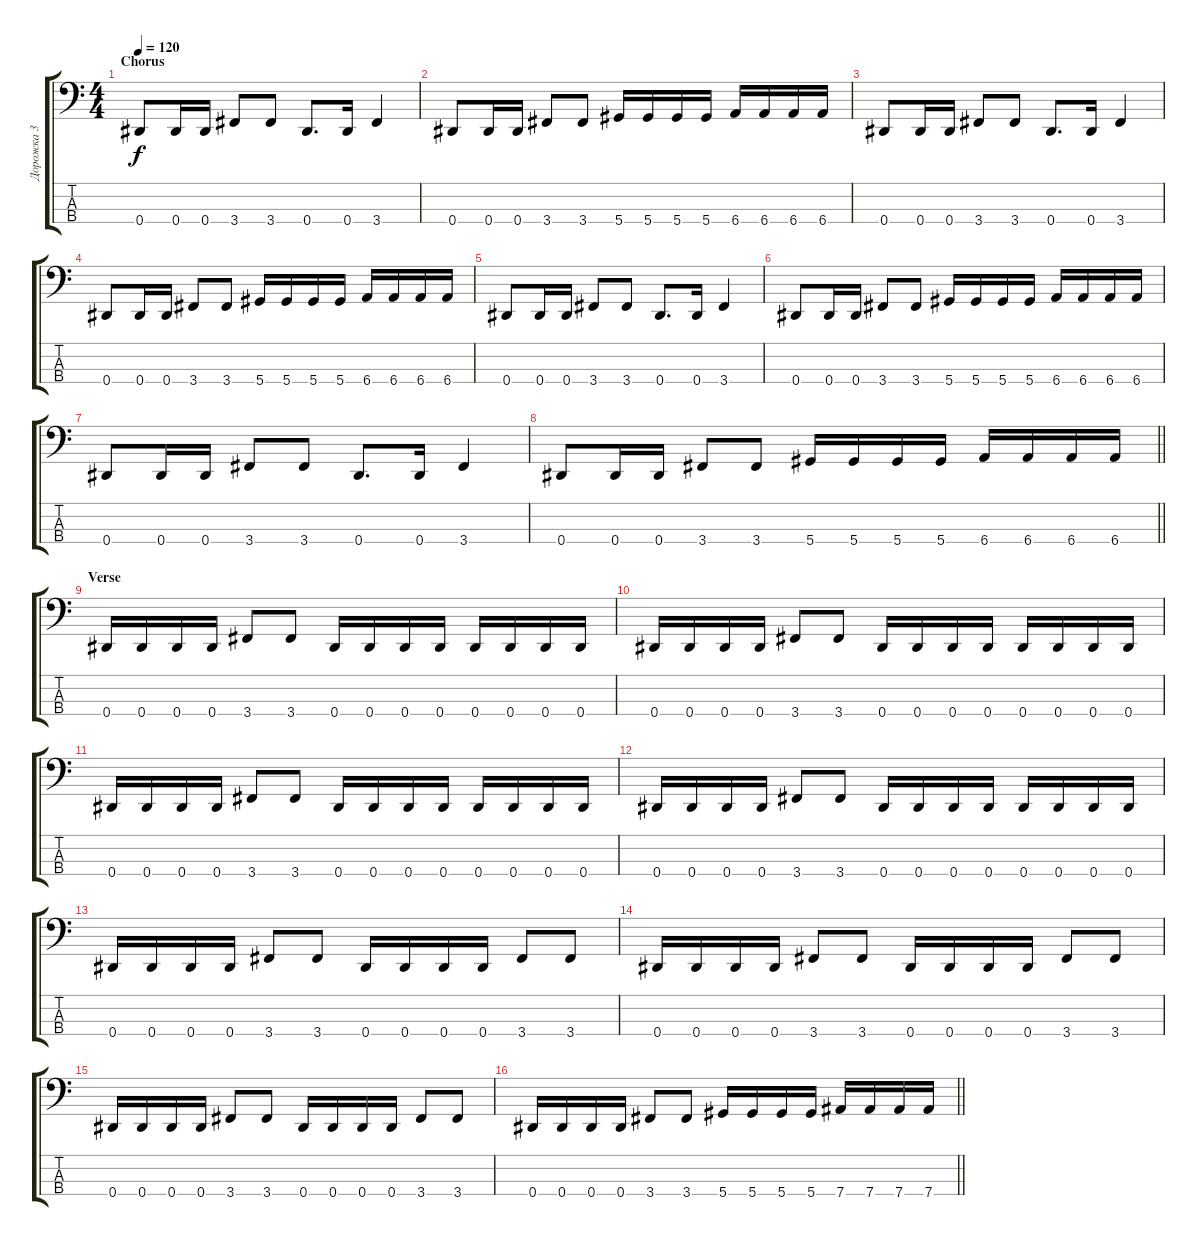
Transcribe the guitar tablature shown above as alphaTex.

\track ("Дорожка 3" "Дорожка 3") {instrument slapbass2}
\staff {score tabs}
\tuning (Gb2 Db2 Ab1 Eb1) {hide}
\ts (4 4)
\section ("" "Chorus")
\tempo 120
\clef f4
\ks c
0.4.8{dy f} 0.4.16 0.4.16 3.4.8 3.4.8 0.4.8{d} 0.4.16 3.4.4 |
0.4.8 0.4.16 0.4.16 3.4.8 3.4.8 5.4.16 5.4.16 5.4.16 5.4.16 6.4.16 6.4.16 6.4.16 6.4.16 |
0.4.8 0.4.16 0.4.16 3.4.8 3.4.8 0.4.8{d} 0.4.16 3.4.4 |
0.4.8 0.4.16 0.4.16 3.4.8 3.4.8 5.4.16 5.4.16 5.4.16 5.4.16 6.4.16 6.4.16 6.4.16 6.4.16 |
0.4.8 0.4.16 0.4.16 3.4.8 3.4.8 0.4.8{d} 0.4.16 3.4.4 |
0.4.8 0.4.16 0.4.16 3.4.8 3.4.8 5.4.16 5.4.16 5.4.16 5.4.16 6.4.16 6.4.16 6.4.16 6.4.16 |
0.4.8 0.4.16 0.4.16 3.4.8 3.4.8 0.4.8{d} 0.4.16 3.4.4 |
\barLineRight lightlight
0.4.8 0.4.16 0.4.16 3.4.8 3.4.8 5.4.16 5.4.16 5.4.16 5.4.16 6.4.16 6.4.16 6.4.16 6.4.16 |
\section ("" "Verse")
0.4.16 0.4.16 0.4.16 0.4.16 3.4.8 3.4.8 0.4.16 0.4.16 0.4.16 0.4.16 0.4.16 0.4.16 0.4.16 0.4.16 |
0.4.16 0.4.16 0.4.16 0.4.16 3.4.8 3.4.8 0.4.16 0.4.16 0.4.16 0.4.16 0.4.16 0.4.16 0.4.16 0.4.16 |
0.4.16 0.4.16 0.4.16 0.4.16 3.4.8 3.4.8 0.4.16 0.4.16 0.4.16 0.4.16 0.4.16 0.4.16 0.4.16 0.4.16 |
0.4.16 0.4.16 0.4.16 0.4.16 3.4.8 3.4.8 0.4.16 0.4.16 0.4.16 0.4.16 0.4.16 0.4.16 0.4.16 0.4.16 |
0.4.16 0.4.16 0.4.16 0.4.16 3.4.8 3.4.8 0.4.16 0.4.16 0.4.16 0.4.16 3.4.8 3.4.8 |
0.4.16 0.4.16 0.4.16 0.4.16 3.4.8 3.4.8 0.4.16 0.4.16 0.4.16 0.4.16 3.4.8 3.4.8 |
0.4.16 0.4.16 0.4.16 0.4.16 3.4.8 3.4.8 0.4.16 0.4.16 0.4.16 0.4.16 3.4.8 3.4.8 |
\barLineRight lightlight
0.4.16 0.4.16 0.4.16 0.4.16 3.4.8 3.4.8 5.4.16 5.4.16 5.4.16 5.4.16 7.4.16 7.4.16 7.4.16 7.4.16
